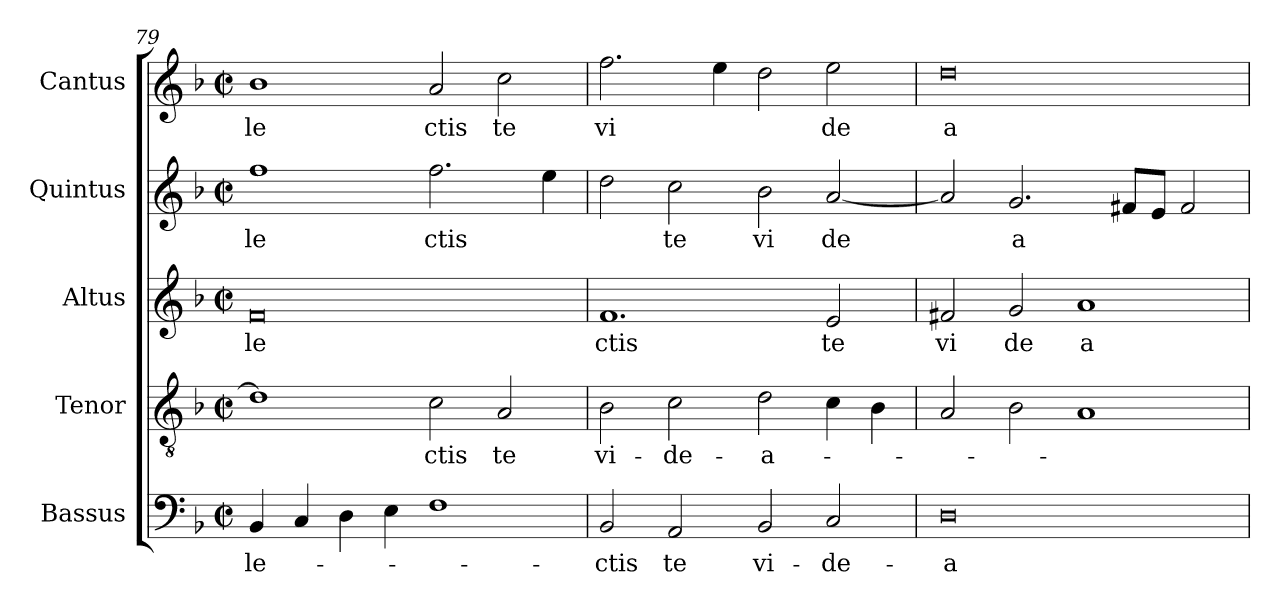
**kern	**text	**kern	**text	**kern	**text	**kern	**text	**kern	**text
*part5	*part5	*part4	*part4	*part3	*part3	*part2	*part2	*part1	*part1
*staff5	*staff5	*staff4	*staff4	*staff3	*staff3	*staff2	*staff2	*staff1	*staff1
*I"Bassus	*	*I"Tenor	*	*I"Altus	*	*I"Quintus	*	*I"Cantus	*
*clefF4	*	*clefGv2	*	*clefG2	*	*clefG2	*	*clefG2	*
*k[b-]	*	*k[b-]	*	*k[b-]	*	*k[b-]	*	*k[b-]	*
*F:	*	*F:	*	*F:	*	*F:	*	*F:	*
*M2/2	*	*M2/2	*	*M2/2	*	*M2/2	*	*M2/2	*
*met(c|)	*	*met(c|)	*	*met(c|)	*	*met(c|)	*	*met(c|)	*
=79	=79	=79	=79	=79	=79	=79	=79	=79	=79
!	!LO:LY:b:cj	!	!	!	!LO:LY:b:cj	!	!LO:LY:b:cj	!	!LO:LY:b:cj
4BB-/	-le-	1d]	.	0f	le	1ff	le	1b-	le
4C/	.	.	.	.	.	.	.	.	.
4D\	.	.	.	.	.	.	.	.	.
4E\	.	.	.	.	.	.	.	.	.
!	!	!	!LO:LY:b:cj	!	!	!	!LO:LY:b	!	!LO:LY:b:cj
1F	.	2c\	-ctis	.	.	2.ff\	ctis	2a/	ctis
!	!	!	!LO:LY:b:cj	!	!	!	!	!	!LO:LY:b:cj
.	.	2A/	te	.	.	.	.	2cc\	te
.	.	.	.	.	.	4ee\	.	.	.
=80	=80	=80	=80	=80	=80	=80	=80	=80	=80
!	!LO:LY:b:cj	!	!LO:LY:b:cj	!	!LO:LY:b:cj	!	!	!	!LO:LY:b:cj
2BB-/	-ctis	2B-\	vi-	1.f	ctis	2dd\	.	2.ff\	vi
!	!LO:LY:b:cj	!	!LO:LY:b:cj	!	!	!	!LO:LY:b:cj	!	!
2AA/	te	2c\	-de-	.	.	2cc\	te	.	.
.	.	.	.	.	.	.	.	4ee\	.
!	!LO:LY:b:cj	!	!LO:LY:b:cj	!	!	!	!LO:LY:b:cj	!	!
2BB-/	vi-	2d\	-a-	.	.	2b-\	vi	2dd\	.
!	!LO:LY:b:cj	!	!	!	!LO:LY:b:cj	!	!LO:LY:b:cj	!	!LO:LY:b:cj
2C/	-de-	4c\	.	2e/	te	[<2a/	de	2ee\	de
.	.	4B-\	.	.	.	.	.	.	.
=81	=81	=81	=81	=81	=81	=81	=81	=81	=81
!	!LO:LY:b:cj	!	!	!	!LO:LY:b:cj	!	!	!	!LO:LY:b:cj
0D	-a-	2A/	.	2f#X/	vi	2a/]	.	0dd	a
!	!	!	!	!	!LO:LY:b:cj	!	!LO:LY:b:cj	!	!
.	.	2B-\	.	2g/	de	2.g/	a	.	.
!	!	!	!	!	!LO:LY:b:cj	!	!	!	!
.	.	1A	.	1a	a	.	.	.	.
.	.	.	.	.	.	8f#/L	.	.	.
.	.	.	.	.	.	8e/J	.	.	.
.	.	.	.	.	.	2f#/	.	.	.
=	=	=	=	=	=	=	=	=	=
*-	*-	*-	*-	*-	*-	*-	*-	*-	*-
